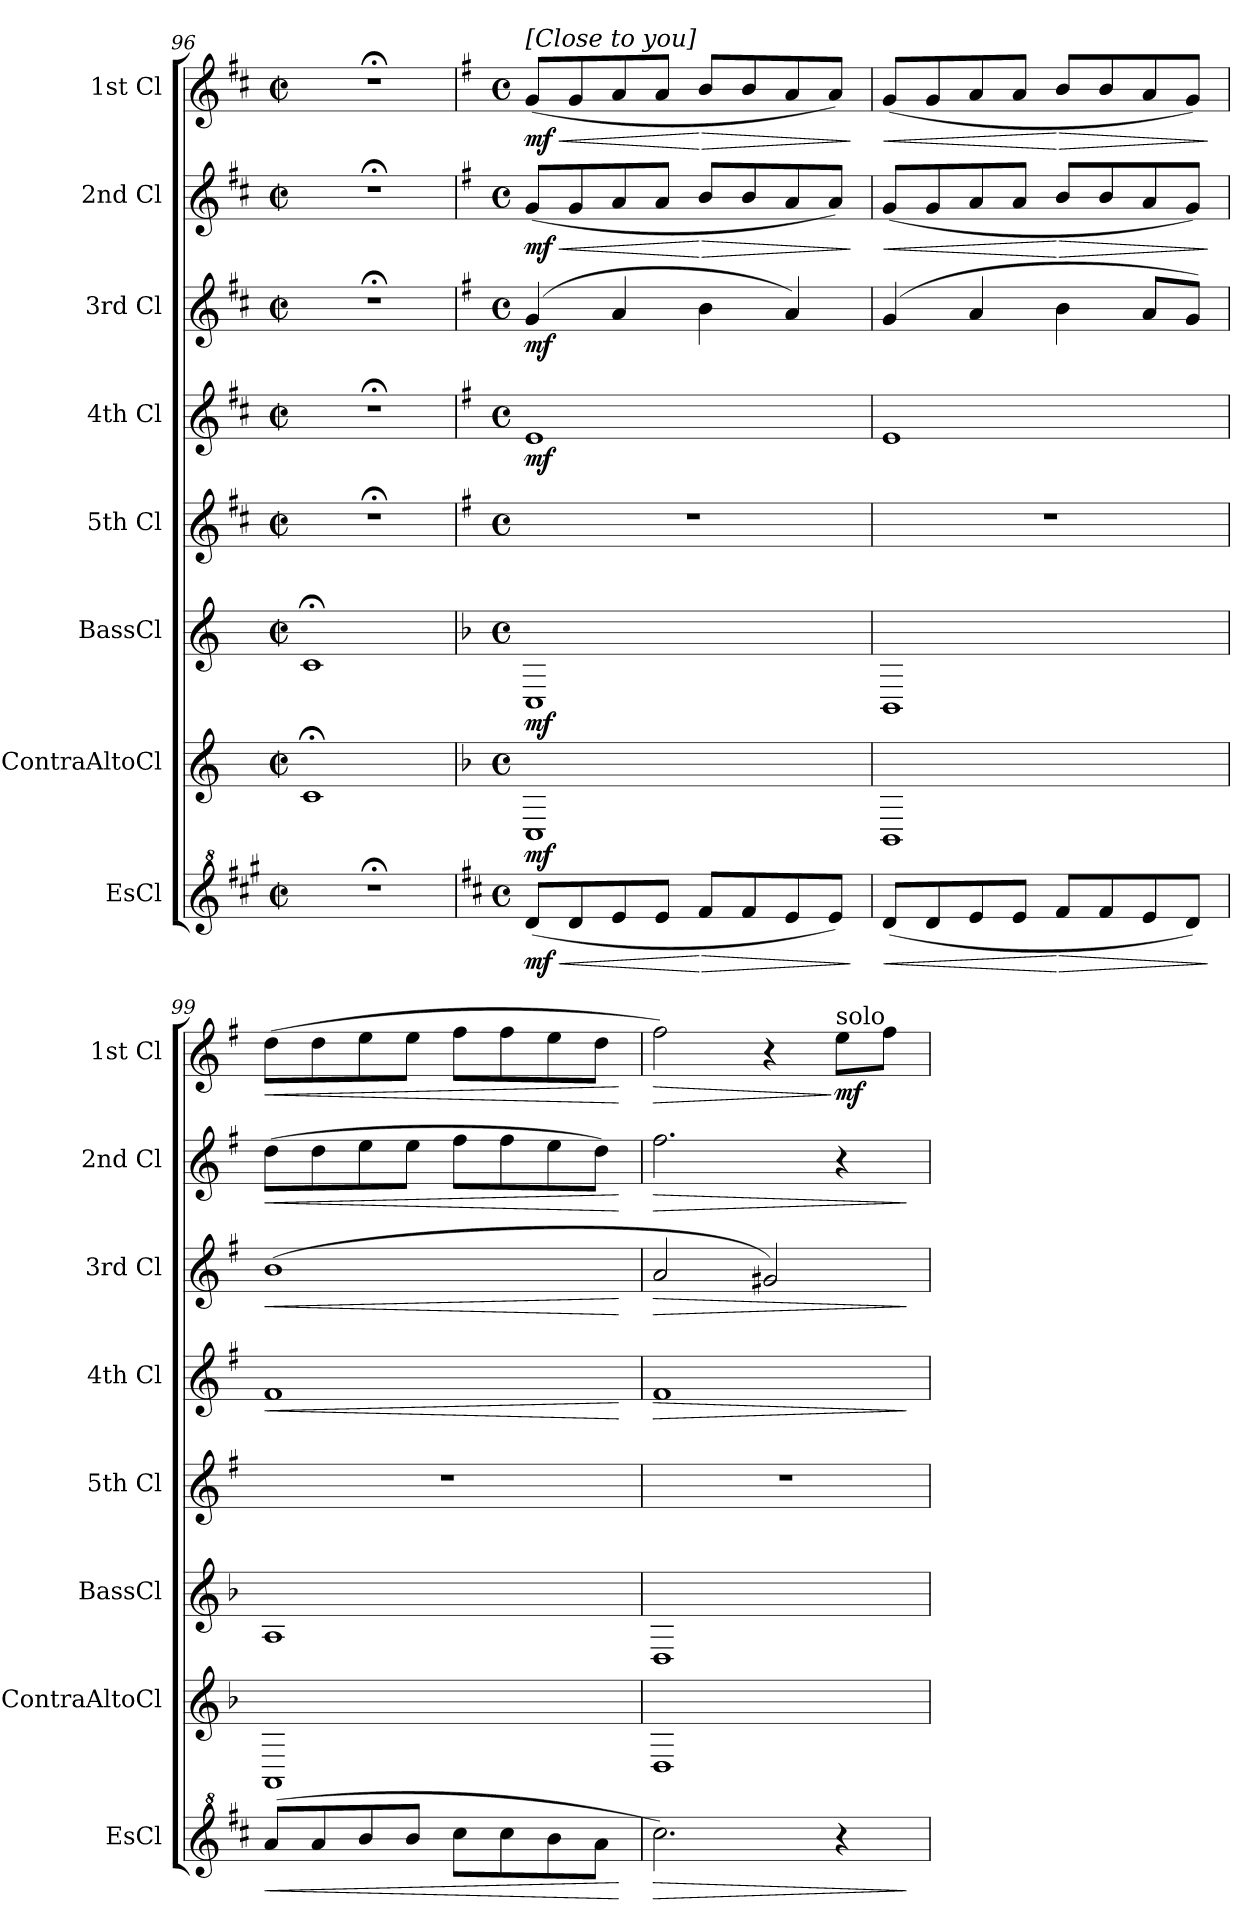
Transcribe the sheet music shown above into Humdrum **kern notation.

**kern	**dynam	**kern	**dynam	**kern	**dynam	**kern	**kern	**dynam	**kern	**dynam	**kern	**dynam	**kern	**dynam
*part8	*part8	*part7	*part7	*part6	*part6	*part5	*part4	*part4	*part3	*part3	*part2	*part2	*part1	*part1
*staff8	*staff8	*staff7	*staff7	*staff6	*staff6	*staff5	*staff4	*staff4	*staff3	*staff3	*staff2	*staff2	*staff1	*staff1
*I"EsCl	*	*I"ContraAltoCl	*	*I"BassCl	*	*I"5th Cl	*I"4th Cl	*	*I"3rd Cl	*	*I"2nd Cl	*	*I"1st Cl	*
*I'EsCl	*	*I'ContraAltoCl	*	*I'BassCl	*	*I'5th Cl	*I'4th Cl	*	*I'3rd Cl	*	*I'2nd Cl	*	*I'1st Cl	*
*clefG^2	*	*clefG2	*	*clefG2	*	*clefG2	*clefG2	*	*clefG2	*	*clefG2	*	*clefG2	*
*ITrd5c9	*	*ITrd12c21	*	*ITrd8c14	*	*ITrd1c2	*ITrd1c2	*	*ITrd1c2	*	*ITrd1c2	*	*ITrd1c2	*
*k[]	*	*k[]	*	*k[]	*	*k[]	*k[]	*	*k[]	*	*k[]	*	*k[]	*
*M4/4	*	*M4/4	*	*M4/4	*	*M4/4	*M4/4	*	*M4/4	*	*M4/4	*	*M4/4	*
*met(c|)	*	*met(c|)	*	*met(c|)	*	*met(c|)	*met(c|)	*	*met(c|)	*	*met(c|)	*	*met(c|)	*
=96	=96	=96	=96	=96	=96	=96	=96	=96	=96	=96	=96	=96	=96	=96
1r;<	.	1C;<	.	1C;<	.	1r;<	1r;<	.	1r;<	.	1r;<	.	1r;<	.
=97	=97	=97	=97	=97	=97	=97	=97	=97	=97	=97	=97	=97	=97	=97
!!LO:REH:place=s1:a:B:fs=14:t=I
*k[b-]	*	*k[b-]	*	*k[b-]	*	*k[b-]	*k[b-]	*	*k[b-]	*	*k[b-]	*	*k[b-]	*
*M4/4	*	*M4/4	*	*M4/4	*	*M4/4	*M4/4	*	*M4/4	*	*M4/4	*	*M4/4	*
*met(c)	*	*met(c)	*	*met(c)	*	*met(c)	*met(c)	*	*met(c)	*	*met(c)	*	*met(c)	*
*	*	*	*	*	*	*	*	*	*	*	*	*	*MM80	*
!	!	!	!	!	!	!	!	!	!	!	!	!	!LO:TX:a:B:t=[Close to you]	!
!	!LO:HP:b	!	!	!	!	!	!	!	!	!	!	!LO:HP:b	!	!LO:HP:b
!	!LO:DY:n=1:b	!	!LO:DY:b	!	!LO:DY:b	!	!	!LO:DY:b	!	!LO:DY:b	!	!LO:DY:n=1:b	!	!LO:DY:n=1:b
(8f/L	< mf	1CC	mf	1CC	mf	1r	1d	mf	(4f/	mf	(8f/L	< mf	(8f/L	< mf
8f/	.	.	.	.	.	.	.	.	.	.	8f/	.	8f/	.
8g/	.	.	.	.	.	.	.	.	4g/	.	8g/	.	8g/	.
8g/J	.	.	.	.	.	.	.	.	.	.	8g/J	.	8g/J	.
!	!LO:HP:n=1:b	!	!	!	!	!	!	!	!	!	!	!LO:HP:n=1:b	!	!LO:HP:n=1:b
8a/L	[ >	.	.	.	.	.	.	.	4a\	.	8a/L	[ >	8a/L	[ >
8a/	.	.	.	.	.	.	.	.	.	.	8a/	.	8a/	.
8g/	.	.	.	.	.	.	.	.	4g/)	.	8g/	.	8g/	.
8g/J)	.	.	.	.	.	.	.	.	.	.	8g/J)	.	8g/J)	.
.	]	.	.	.	.	.	.	.	.	.	.	]	.	]
=98	=98	=98	=98	=98	=98	=98	=98	=98	=98	=98	=98	=98	=98	=98
!	!LO:HP:b	!	!	!	!	!	!	!	!	!	!	!LO:HP:b	!	!LO:HP:b
(8f/L	<	1BBB-	.	1BBB-	.	1r	1d	.	(4f/	.	(8f/L	<	(8f/L	<
8f/	.	.	.	.	.	.	.	.	.	.	8f/	.	8f/	.
8g/	.	.	.	.	.	.	.	.	4g/	.	8g/	.	8g/	.
8g/J	.	.	.	.	.	.	.	.	.	.	8g/J	.	8g/J	.
!	!LO:HP:n=1:b	!	!	!	!	!	!	!	!	!	!	!LO:HP:n=1:b	!	!LO:HP:n=1:b
8a/L	[ >	.	.	.	.	.	.	.	4a\	.	8a/L	[ >	8a/L	[ >
8a/	.	.	.	.	.	.	.	.	.	.	8a/	.	8a/	.
8g/	.	.	.	.	.	.	.	.	8g/L	.	8g/	.	8g/	.
8f/J)	.	.	.	.	.	.	.	.	8f/J)	.	8f/J)	.	8f/J)	.
.	]	.	.	.	.	.	.	.	.	.	.	]	.	]
=99	=99	=99	=99	=99	=99	=99	=99	=99	=99	=99	=99	=99	=99	=99
!	!LO:HP:b	!	!	!	!	!	!	!LO:HP:b	!	!LO:HP:b	!	!LO:HP:b	!	!LO:HP:b
(8cc/L	<	1AAA	.	1AA	.	1r	1e	<	(1a	<	(8cc\L	<	(8cc\L	<
8cc/	.	.	.	.	.	.	.	.	.	.	8cc\	.	8cc\	.
8dd/	.	.	.	.	.	.	.	.	.	.	8dd\	.	8dd\	.
8dd/J	.	.	.	.	.	.	.	.	.	.	8dd\J	.	8dd\J	.
8ee\L	.	.	.	.	.	.	.	.	.	.	8ee\L	.	8ee\L	.
8ee\	.	.	.	.	.	.	.	.	.	.	8ee\	.	8ee\	.
8dd\	.	.	.	.	.	.	.	.	.	.	8dd\	.	8dd\	.
8cc\J	.	.	.	.	.	.	.	.	.	.	8cc\J)	.	8cc\J	.
.	[	.	.	.	.	.	.	[	.	[	.	[	.	[
!!LO:LB:g=z
=100	=100	=100	=100	=100	=100	=100	=100	=100	=100	=100	=100	=100	=100	=100
!	!LO:HP:b	!	!	!	!	!	!	!LO:HP:b	!	!LO:HP:b	!	!LO:HP:b	!	!LO:HP:b
2.ee\)	>	1DD	.	1DD	.	1r	1e	>	2g/	>	2.ee\	>	2ee\)	>
.	.	.	.	.	.	.	.	.	2f#X/)	.	.	.	4r	.
!	!	!	!	!	!	!	!	!	!	!	!	!	!LO:TX:a:t=solo	!
!	!	!	!	!	!	!	!	!	!	!	!	!	!	!LO:DY:n=1:b
4r	.	.	.	.	.	.	.	.	.	.	4r	.	8dd\L	] mf
.	.	.	.	.	.	.	.	.	.	.	.	.	8ee\J	.
.	]	.	.	.	.	.	.	]	.	]	.	]	.	.
=	=	=	=	=	=	=	=	=	=	=	=	=	=	=
*-	*-	*-	*-	*-	*-	*-	*-	*-	*-	*-	*-	*-	*-	*-
